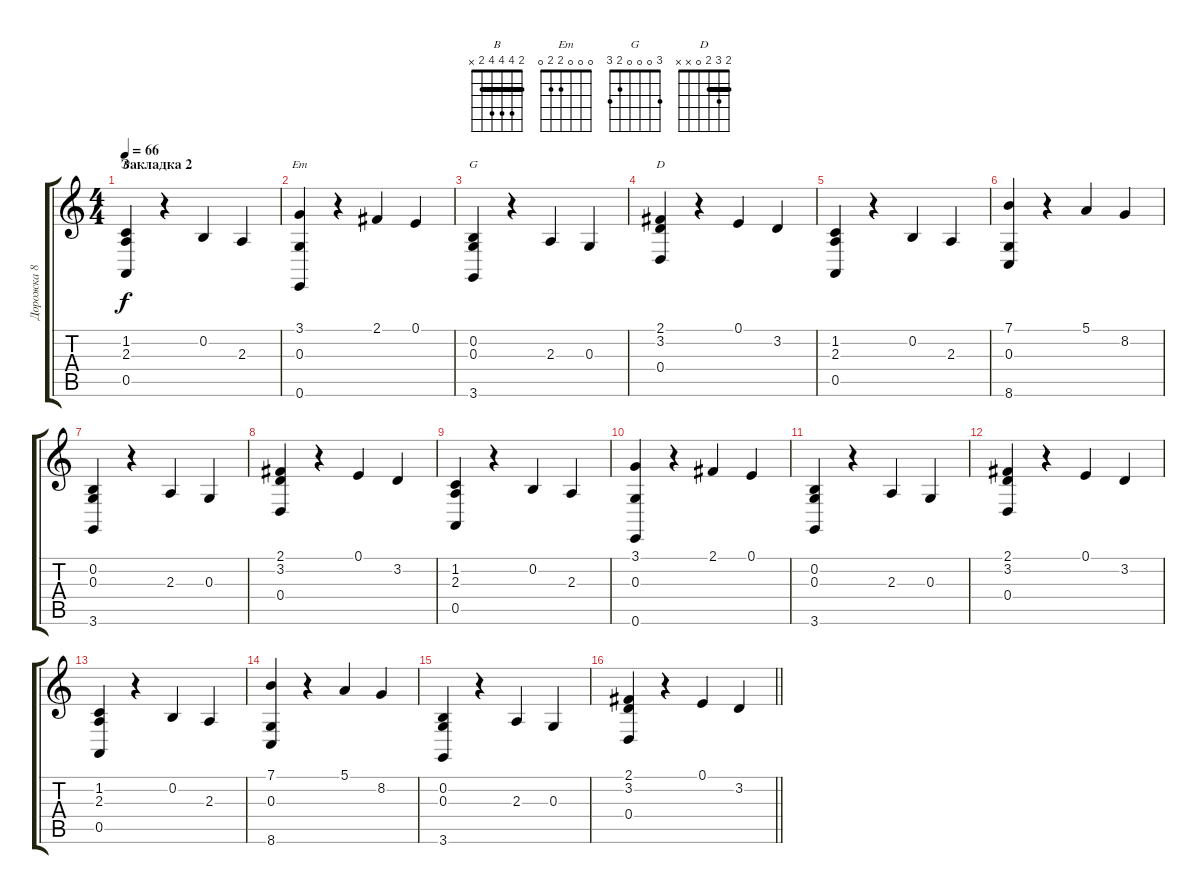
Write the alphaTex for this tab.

\track ("Дорожка 8" "Дорожка 8") {instrument violin}
\staff {score tabs}
\tuning (E4 B3 G3 D3 A2 E2) {hide}
\chord ("B" 2 4 4 4 2 x) {barre 2}
\chord ("Em" 0 0 0 2 2 0)
\chord ("G" 3 0 0 0 2 3)
\chord ("D" 2 3 2 0 x x) {barre 2}
\ts (4 4)
\section ("" "Закладка 2")
\tempo 66
\clef g2
\ks c
(1.2 2.3 0.5).4{ch "B" dy f} r.4 0.2.4 2.3.4 |
(3.1 0.3 0.6).4{ch "Em"} r.4 2.1.4 0.1.4 |
(0.2 0.3 3.6).4{ch "G"} r.4 2.3.4 0.3.4 |
(2.1 3.2 0.4).4{ch "D"} r.4 0.1.4 3.2.4 |
(1.2 2.3 0.5).4 r.4 0.2.4 2.3.4 |
(7.1 0.3 8.6).4 r.4 5.1.4 8.2.4 |
(0.2 0.3 3.6).4 r.4 2.3.4 0.3.4 |
(2.1 3.2 0.4).4 r.4 0.1.4 3.2.4 |
(1.2 2.3 0.5).4 r.4 0.2.4 2.3.4 |
(3.1 0.3 0.6).4 r.4 2.1.4 0.1.4 |
(0.2 0.3 3.6).4 r.4 2.3.4 0.3.4 |
(2.1 3.2 0.4).4 r.4 0.1.4 3.2.4 |
(1.2 2.3 0.5).4 r.4 0.2.4 2.3.4 |
(7.1 0.3 8.6).4 r.4 5.1.4 8.2.4 |
(0.2 0.3 3.6).4 r.4 2.3.4 0.3.4 |
\barLineRight lightlight
(2.1 3.2 0.4).4 r.4 0.1.4 3.2.4
